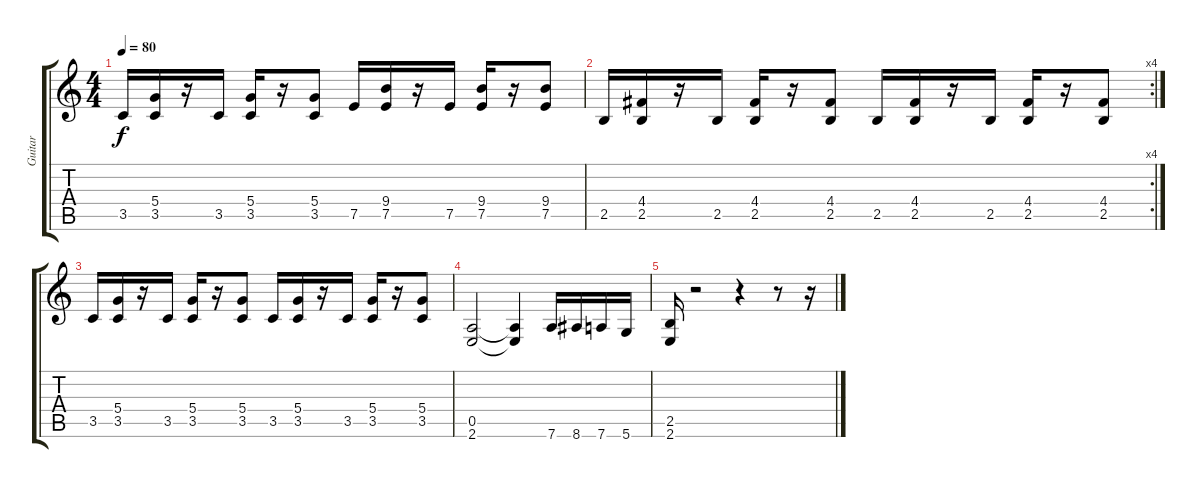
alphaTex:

\track ("Guitar" "Guitar") {instrument distortionguitar}
\staff {score tabs}
\tuning (E4 B3 G3 D3 A2 D2) {hide}
\ts (4 4)
\tempo 80
\clef g2
\ks c
3.5.16{dy f} (5.4 3.5).16 r.16 3.5.16 (5.4 3.5).16 r.16 (5.4 3.5).8 7.5.16 (9.4 7.5).16 r.16 7.5.16 (9.4 7.5).16 r.16 (9.4 7.5).8 |
\rc 4
2.5.16 (4.4 2.5).16 r.16 2.5.16 (4.4 2.5).16 r.16 (4.4 2.5).8 2.5.16 (4.4 2.5).16 r.16 2.5.16 (4.4 2.5).16 r.16 (4.4 2.5).8 |
3.5.16 (5.4 3.5).16 r.16 3.5.16 (5.4 3.5).16 r.16 (5.4 3.5).8 3.5.16 (5.4 3.5).16 r.16 3.5.16 (5.4 3.5).16 r.16 (5.4 3.5).8 |
(0.5 2.6).2 (0.5{t} 2.6{t}).4 7.6.16 8.6.16 7.6.16 5.6.16 |
(2.5 2.6).16 r.2 r.4 r.8 r.16
